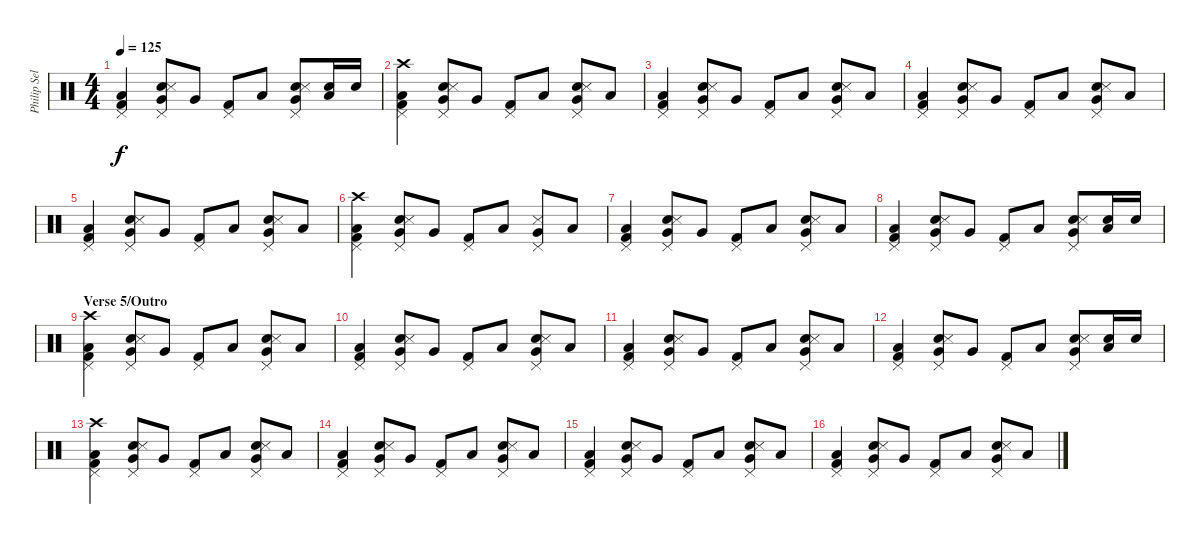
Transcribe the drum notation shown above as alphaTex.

\track ("Philip Selway" "Philip Sel") {instrument percussion}
\staff {score}
\articulation defaults
\ts (4 4)
\tempo 125
\clef neutral
\ks c
("Pedal Hi-Hat (hit)" "Low Floor Tom (hit)" "Kick (hit) 2").4{dy f} ("Pedal Hi-Hat (hit)" "Electric Snare (hit)" "Snare (side stick) 3" "Very Low Tom (hit)").8 "Very Low Tom (hit)".8 ("Pedal Hi-Hat (hit)" "Kick (hit) 2").8 "Low Floor Tom (hit)".8 ("Pedal Hi-Hat (hit)" "Electric Snare (hit)" "Snare (side stick) 3" "Very Low Tom (hit)").8 ("Electric Snare (hit)" "Low Floor Tom (hit)").16 "Electric Snare (hit)".16 |
("Crash high (hit)" "Pedal Hi-Hat (hit)" "Low Floor Tom (hit)" "Kick (hit) 2").4 ("Pedal Hi-Hat (hit)" "Electric Snare (hit)" "Snare (side stick) 3" "Very Low Tom (hit)").8 "Very Low Tom (hit)".8 ("Pedal Hi-Hat (hit)" "Kick (hit) 2").8 "Low Floor Tom (hit)".8 ("Pedal Hi-Hat (hit)" "Electric Snare (hit)" "Snare (side stick) 3" "Very Low Tom (hit)").8 "Low Floor Tom (hit)".8 |
("Pedal Hi-Hat (hit)" "Low Floor Tom (hit)" "Kick (hit) 2").4 ("Pedal Hi-Hat (hit)" "Electric Snare (hit)" "Snare (side stick) 3" "Very Low Tom (hit)").8 "Very Low Tom (hit)".8 ("Pedal Hi-Hat (hit)" "Kick (hit) 2").8 "Low Floor Tom (hit)".8 ("Pedal Hi-Hat (hit)" "Electric Snare (hit)" "Snare (side stick) 3" "Very Low Tom (hit)").8 "Low Floor Tom (hit)".8 |
("Pedal Hi-Hat (hit)" "Low Floor Tom (hit)" "Kick (hit) 2").4 ("Pedal Hi-Hat (hit)" "Electric Snare (hit)" "Snare (side stick) 3" "Very Low Tom (hit)").8 "Very Low Tom (hit)".8 ("Pedal Hi-Hat (hit)" "Kick (hit) 2").8 "Low Floor Tom (hit)".8 ("Pedal Hi-Hat (hit)" "Electric Snare (hit)" "Snare (side stick) 3" "Very Low Tom (hit)").8 "Low Floor Tom (hit)".8 |
("Pedal Hi-Hat (hit)" "Low Floor Tom (hit)" "Kick (hit) 2").4 ("Pedal Hi-Hat (hit)" "Electric Snare (hit)" "Snare (side stick) 3" "Very Low Tom (hit)").8 "Very Low Tom (hit)".8 ("Pedal Hi-Hat (hit)" "Kick (hit) 2").8 "Low Floor Tom (hit)".8 ("Pedal Hi-Hat (hit)" "Electric Snare (hit)" "Snare (side stick) 3" "Very Low Tom (hit)").8 "Low Floor Tom (hit)".8 |
("Crash high (hit)" "Pedal Hi-Hat (hit)" "Low Floor Tom (hit)" "Kick (hit) 2").4 ("Pedal Hi-Hat (hit)" "Electric Snare (hit)" "Snare (side stick) 3" "Very Low Tom (hit)").8 "Very Low Tom (hit)".8 ("Pedal Hi-Hat (hit)" "Kick (hit) 2").8 "Low Floor Tom (hit)".8 ("Pedal Hi-Hat (hit)" "Snare (side stick) 3" "Very Low Tom (hit)").8 "Low Floor Tom (hit)".8 |
("Pedal Hi-Hat (hit)" "Low Floor Tom (hit)" "Kick (hit) 2").4 ("Pedal Hi-Hat (hit)" "Electric Snare (hit)" "Snare (side stick) 3" "Very Low Tom (hit)").8 "Very Low Tom (hit)".8 ("Pedal Hi-Hat (hit)" "Kick (hit) 2").8 "Low Floor Tom (hit)".8 ("Pedal Hi-Hat (hit)" "Electric Snare (hit)" "Snare (side stick) 3" "Very Low Tom (hit)").8 "Low Floor Tom (hit)".8 |
("Pedal Hi-Hat (hit)" "Low Floor Tom (hit)" "Kick (hit) 2").4 ("Pedal Hi-Hat (hit)" "Electric Snare (hit)" "Snare (side stick) 3" "Very Low Tom (hit)").8 "Very Low Tom (hit)".8 ("Pedal Hi-Hat (hit)" "Kick (hit) 2").8 "Low Floor Tom (hit)".8 ("Pedal Hi-Hat (hit)" "Electric Snare (hit)" "Snare (side stick) 3" "Very Low Tom (hit)").8 ("Electric Snare (hit)" "Low Floor Tom (hit)").16 "Electric Snare (hit)".16 |
\section ("" "Verse 5/Outro")
("Crash high (hit)" "Pedal Hi-Hat (hit)" "Low Floor Tom (hit)" "Kick (hit) 2").4 ("Pedal Hi-Hat (hit)" "Electric Snare (hit)" "Snare (side stick) 3" "Very Low Tom (hit)").8 "Very Low Tom (hit)".8 ("Pedal Hi-Hat (hit)" "Kick (hit) 2").8 "Low Floor Tom (hit)".8 ("Pedal Hi-Hat (hit)" "Electric Snare (hit)" "Snare (side stick) 3" "Very Low Tom (hit)").8 "Low Floor Tom (hit)".8 |
("Pedal Hi-Hat (hit)" "Low Floor Tom (hit)" "Kick (hit) 2").4 ("Pedal Hi-Hat (hit)" "Electric Snare (hit)" "Snare (side stick) 3" "Very Low Tom (hit)").8 "Very Low Tom (hit)".8 ("Pedal Hi-Hat (hit)" "Kick (hit) 2").8 "Low Floor Tom (hit)".8 ("Pedal Hi-Hat (hit)" "Electric Snare (hit)" "Snare (side stick) 3" "Very Low Tom (hit)").8 "Low Floor Tom (hit)".8 |
("Pedal Hi-Hat (hit)" "Low Floor Tom (hit)" "Kick (hit) 2").4 ("Pedal Hi-Hat (hit)" "Electric Snare (hit)" "Snare (side stick) 3" "Very Low Tom (hit)").8 "Very Low Tom (hit)".8 ("Pedal Hi-Hat (hit)" "Kick (hit) 2").8 "Low Floor Tom (hit)".8 ("Pedal Hi-Hat (hit)" "Electric Snare (hit)" "Snare (side stick) 3" "Very Low Tom (hit)").8 "Low Floor Tom (hit)".8 |
("Pedal Hi-Hat (hit)" "Low Floor Tom (hit)" "Kick (hit) 2").4 ("Pedal Hi-Hat (hit)" "Electric Snare (hit)" "Snare (side stick) 3" "Very Low Tom (hit)").8 "Very Low Tom (hit)".8 ("Pedal Hi-Hat (hit)" "Kick (hit) 2").8 "Low Floor Tom (hit)".8 ("Pedal Hi-Hat (hit)" "Electric Snare (hit)" "Snare (side stick) 3" "Very Low Tom (hit)").8 ("Electric Snare (hit)" "Low Floor Tom (hit)").16 "Electric Snare (hit)".16 |
("Crash high (hit)" "Pedal Hi-Hat (hit)" "Low Floor Tom (hit)" "Kick (hit) 2").4 ("Pedal Hi-Hat (hit)" "Electric Snare (hit)" "Snare (side stick) 3" "Very Low Tom (hit)").8 "Very Low Tom (hit)".8 ("Pedal Hi-Hat (hit)" "Kick (hit) 2").8 "Low Floor Tom (hit)".8 ("Pedal Hi-Hat (hit)" "Electric Snare (hit)" "Snare (side stick) 3" "Very Low Tom (hit)").8 "Low Floor Tom (hit)".8 |
("Pedal Hi-Hat (hit)" "Low Floor Tom (hit)" "Kick (hit) 2").4 ("Pedal Hi-Hat (hit)" "Electric Snare (hit)" "Snare (side stick) 3" "Very Low Tom (hit)").8 "Very Low Tom (hit)".8 ("Pedal Hi-Hat (hit)" "Kick (hit) 2").8 "Low Floor Tom (hit)".8 ("Pedal Hi-Hat (hit)" "Electric Snare (hit)" "Snare (side stick) 3" "Very Low Tom (hit)").8 "Low Floor Tom (hit)".8 |
("Pedal Hi-Hat (hit)" "Low Floor Tom (hit)" "Kick (hit) 2").4 ("Pedal Hi-Hat (hit)" "Electric Snare (hit)" "Snare (side stick) 3" "Very Low Tom (hit)").8 "Very Low Tom (hit)".8 ("Pedal Hi-Hat (hit)" "Kick (hit) 2").8 "Low Floor Tom (hit)".8 ("Pedal Hi-Hat (hit)" "Electric Snare (hit)" "Snare (side stick) 3" "Very Low Tom (hit)").8 "Low Floor Tom (hit)".8 |
("Pedal Hi-Hat (hit)" "Low Floor Tom (hit)" "Kick (hit) 2").4 ("Pedal Hi-Hat (hit)" "Electric Snare (hit)" "Snare (side stick) 3" "Very Low Tom (hit)").8 "Very Low Tom (hit)".8 ("Pedal Hi-Hat (hit)" "Kick (hit) 2").8 "Low Floor Tom (hit)".8 ("Pedal Hi-Hat (hit)" "Electric Snare (hit)" "Snare (side stick) 3" "Very Low Tom (hit)").8 "Low Floor Tom (hit)".8
